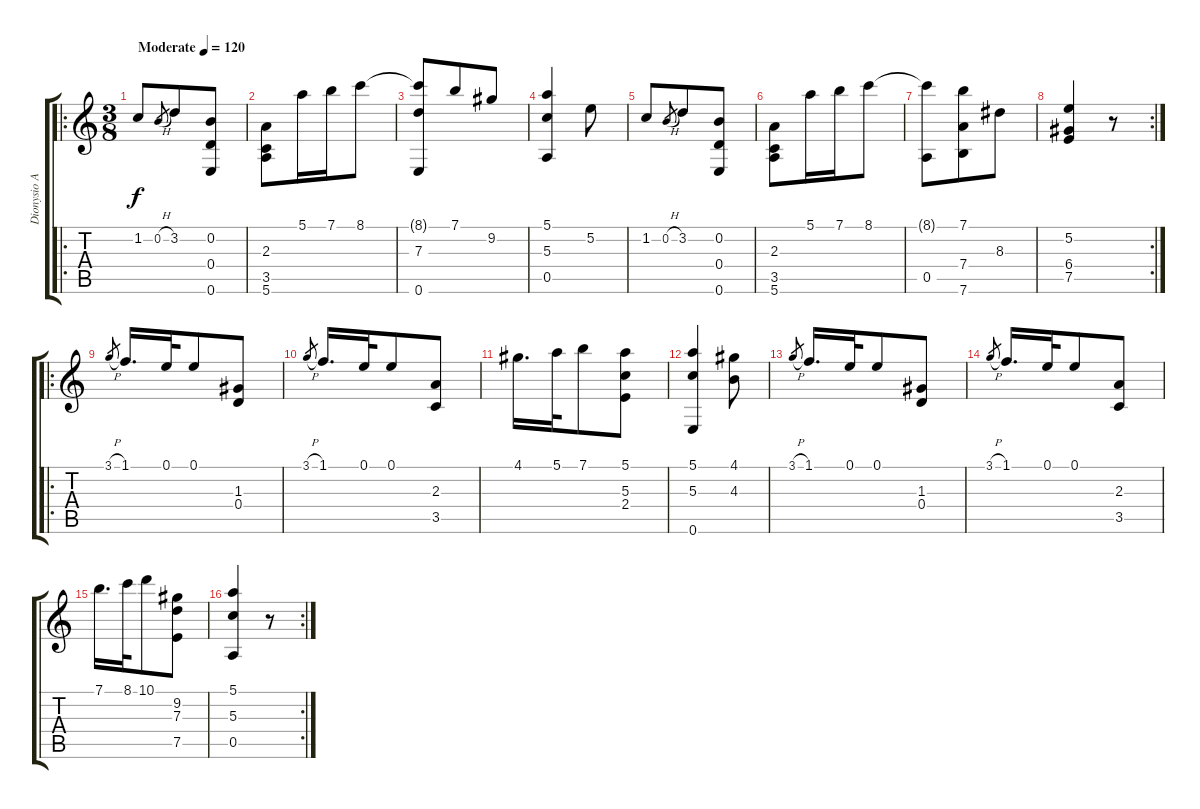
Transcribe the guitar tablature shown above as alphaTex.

\track ("Dionysio Aguado" "Dionysio A") {instrument acousticguitarnylon}
\staff {score tabs}
\tuning (E4 B3 G3 D3 A2 E2) {hide}
\ro
\ts (3 8)
\tempo (120 "Moderate")
\clef g2
\ks c
1.2.8{dy f instrument acousticguitarnylon} 0.2{h}.8{gr} 3.2.8 (0.2 0.4 0.6).8 |
(2.3 3.5 5.6).8 5.1.16 7.1.16 8.1.8 |
(8.1{t} 7.3 0.6).8 7.1.8 9.2.8 |
(5.1 5.3 0.5).4 5.2.8 |
1.2.8 0.2{h}.8{gr} 3.2.8 (0.2 0.4 0.6).8 |
(2.3 3.5 5.6).8 5.1.16 7.1.16 8.1.8 |
(8.1{t} 0.5).8 (7.1 7.4 7.6).8 8.3.8 |
\rc 2
(5.2 6.4 7.5).4 r.8 |
\ro
3.1{h}.8{gr} 1.1.16{d} 0.1.32 0.1.8 (1.3 0.4).8 |
3.1{h}.8{gr} 1.1.16{d} 0.1.32 0.1.8 (2.3 3.5).8 |
4.1.16{d} 5.1.32 7.1.8 (5.1 5.3 2.4).8 |
(5.1 5.3 0.6).4 (4.1 4.3).8 |
3.1{h}.8{gr} 1.1.16{d} 0.1.32 0.1.8 (1.3 0.4).8 |
3.1{h}.8{gr} 1.1.16{d} 0.1.32 0.1.8 (2.3 3.5).8 |
7.1.16{d} 8.1.32 10.1.8 (9.2 7.3 7.5).8 |
\rc 2
(5.1 5.3 0.5).4 r.8
